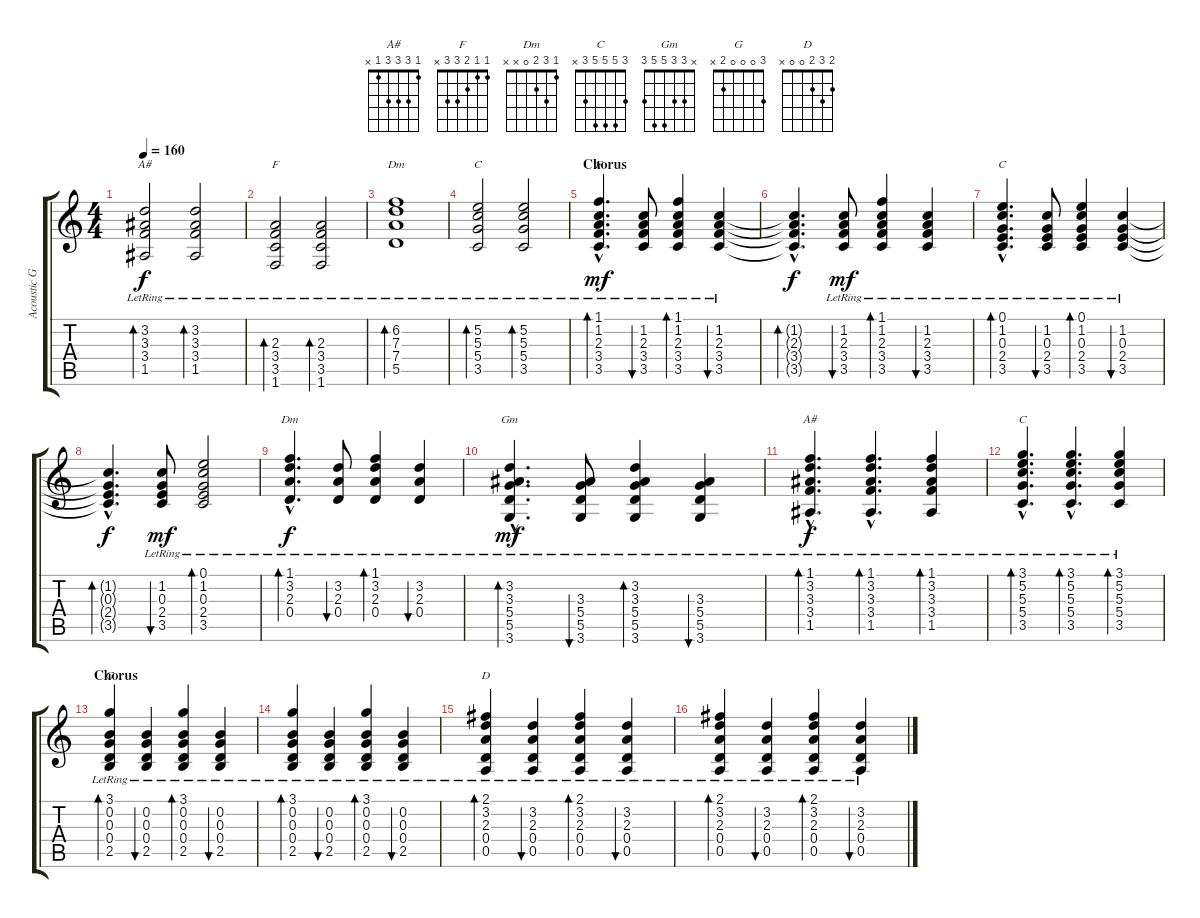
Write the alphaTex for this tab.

\track ("Acoustic Guitar" "Acoustic G") {instrument acousticguitarsteel}
\staff {score tabs}
\tuning (E4 B3 G3 D3 A2 E2) {hide}
\chord ("A#" x 3 3 3 1 x)
\chord ("F" x x 2 3 3 1)
\chord ("Dm" x 6 7 7 5 x) {firstfret 5}
\chord ("C" x 5 5 5 3 x)
\chord ("F" 1 1 2 3 3 x)
\chord ("C" 0 1 0 2 3 x)
\chord ("Dm" 1 3 2 0 x x)
\chord ("Gm" x 3 3 5 5 3)
\chord ("A#" 1 3 3 3 1 x)
\chord ("C" 3 5 5 5 3 x)
\chord ("G" 3 0 0 0 2 x)
\chord ("D" 2 3 2 0 0 x)
\ts (4 4)
\tempo 160
\clef g2
\ks c
(3.2{lr} 3.3{lr} 3.4{lr} 1.5{lr}).2{bd 60 ch "A#" dy f} (3.2{lr} 3.3{lr} 3.4{lr} 1.5{lr}).2{bd 60} |
(2.3{lr} 3.4{lr} 3.5{lr} 1.6{lr}).2{bd 60 ch "F"} (2.3{lr} 3.4{lr} 3.5{lr} 1.6{lr}).2{bd 60} |
(6.2{lr} 7.3{lr} 7.4{lr} 5.5{lr}).1{bd 60 ch "Dm"} |
(5.2{lr} 5.3{lr} 5.4{lr} 3.5{lr}).2{bd 60 ch "C"} (5.2{lr} 5.3{lr} 5.4{lr} 3.5{lr}).2{bd 60} |
\section ("" "Chorus")
(1.1{hac lr} 1.2{hac lr} 2.3{hac lr} 3.4{hac lr} 3.5{hac lr}).4{d bd 60 ch "F" dy mf} (1.2{lr} 2.3{lr} 3.4{lr} 3.5{lr}).8{bu 60} (1.1{lr} 1.2{lr} 2.3{lr} 3.4{lr} 3.5{lr}).4{bd 60} (1.2{lr} 2.3{lr} 3.4{lr} 3.5{lr}).4{bu 60} |
(1.2{hac t} 2.3{hac t} 3.4{hac t} 3.5{hac t}).4{d bd 60 dy f} (1.2{lr} 2.3{lr} 3.4{lr} 3.5{lr}).8{bu 60 dy mf} (1.1{lr} 1.2{lr} 2.3{lr} 3.4{lr} 3.5{lr}).4{bd 60} (1.2{lr} 2.3{lr} 3.4{lr} 3.5{lr}).4{bu 60} |
(0.1{hac lr} 1.2{hac lr} 0.3{hac lr} 2.4{hac lr} 3.5{hac lr}).4{d bd 60 ch "C"} (1.2{lr} 0.3{lr} 2.4{lr} 3.5{lr}).8{bu 60} (0.1{lr} 1.2{lr} 0.3{lr} 2.4{lr} 3.5{lr}).4{bd 60} (1.2{lr} 0.3{lr} 2.4{lr} 3.5{lr}).4{bu 60} |
(1.2{hac t} 0.3{hac t} 2.4{hac t} 3.5{hac t}).4{d bd 60 dy f} (1.2{lr} 0.3{lr} 2.4{lr} 3.5{lr}).8{bu 60 dy mf} (0.1{lr} 1.2{lr} 0.3{lr} 2.4{lr} 3.5{lr}).2{bd 60} |
(1.1{hac lr} 3.2{hac lr} 2.3{hac lr} 0.4{hac lr}).4{d bd 60 ch "Dm" dy f} (3.2{lr} 2.3{lr} 0.4{lr}).8{bu 60} (1.1{lr} 3.2{lr} 2.3{lr} 0.4{lr}).4{bd 60} (3.2{lr} 2.3{lr} 0.4{lr}).4{bu 60} |
(3.2{hac lr} 3.3{hac lr} 5.4{hac lr} 5.5{hac lr} 3.6{hac lr}).4{d bd 60 ch "Gm" dy mf} (3.3{lr} 5.4{lr} 5.5{lr} 3.6{lr}).8{bu 60} (3.2{lr} 3.3{lr} 5.4{lr} 5.5{lr} 3.6{lr}).4{bd 60} (3.3{lr} 5.4{lr} 5.5{lr} 3.6{lr}).4{bu 60} |
(1.1{hac lr} 3.2{hac lr} 3.3{hac lr} 3.4{hac lr} 1.5{hac lr}).4{d bd 60 ch "A#" dy f} (1.1{hac lr} 3.2{hac lr} 3.3{hac lr} 3.4{hac lr} 1.5{hac lr}).4{d bd 60} (1.1{lr} 3.2{lr} 3.3{lr} 3.4{lr} 1.5{lr}).4{bd 60} |
(3.1{hac lr} 5.2{hac lr} 5.3{hac lr} 5.4{hac lr} 3.5{hac lr}).4{d bd 60 ch "C"} (3.1{hac lr} 5.2{hac lr} 5.3{hac lr} 5.4{hac lr} 3.5{hac lr}).4{d bd 60} (3.1{lr} 5.2{lr} 5.3{lr} 5.4{lr} 3.5{lr}).4{bd 60} |
\section ("" "Chorus")
(3.1{lr} 0.2{lr} 0.3{lr} 0.4{lr} 2.5{lr}).4{bd 60 ch "G"} (0.2{lr} 0.3{lr} 0.4{lr} 2.5{lr}).4{bu 60} (3.1{lr} 0.2{lr} 0.3{lr} 0.4{lr} 2.5{lr}).4{bd 60} (0.2{lr} 0.3{lr} 0.4{lr} 2.5{lr}).4{bu 60} |
(3.1{lr} 0.2{lr} 0.3{lr} 0.4{lr} 2.5{lr}).4{bd 60} (0.2{lr} 0.3{lr} 0.4{lr} 2.5{lr}).4{bu 60} (3.1{lr} 0.2{lr} 0.3{lr} 0.4{lr} 2.5{lr}).4{bd 60} (0.2{lr} 0.3{lr} 0.4{lr} 2.5{lr}).4{bu 60} |
(2.1{lr} 3.2 2.3 0.4 0.5).4{bd 60 ch "D"} (3.2{lr} 2.3{lr} 0.4{lr} 0.5{lr}).4{bu 60} (2.1{lr} 3.2{lr} 2.3{lr} 0.4{lr} 0.5{lr}).4{bd 60} (3.2{lr} 2.3{lr} 0.4{lr} 0.5{lr}).4{bu 60} |
(2.1{lr} 3.2{lr} 2.3{lr} 0.4{lr} 0.5{lr}).4{bd 60} (3.2{lr} 2.3{lr} 0.4{lr} 0.5{lr}).4{bu 60} (2.1{lr} 3.2{lr} 2.3{lr} 0.4{lr} 0.5{lr}).4{bd 60} (3.2{lr} 2.3{lr} 0.4{lr} 0.5{lr}).4{bu 60}
